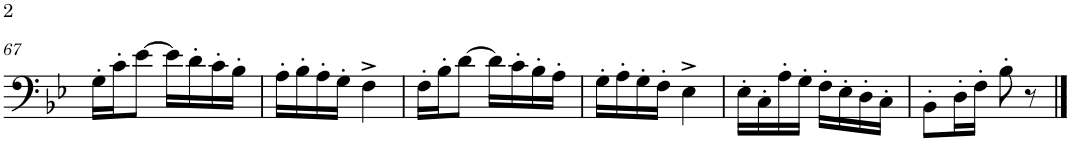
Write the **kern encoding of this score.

**kern
*part1
*staff1
*I"Trombone
*I'Tbn.
!!LO:PB:g=z
*clefF4
*k[b-e-]
*M2/4
=67
16G'\LL
16c'\J
[8e-\J
16e-\LL]
16d'\
16c'\
16B-'\JJ
=68
16A'\LL
16B-'\
16A'\
16G'\JJ
4F^\
=69
16F'\LL
16B-'\J
[8d\J
16d\LL]
16c'\
16B-'\
16A'\JJ
=70
16G'\LL
16A'\
16G'\
16F'\JJ
4E-^\
=71
16E-'\LL
16C'\
16A'\
16G'\JJ
16F'\LL
16E-'\
16D'\
16C'\JJ
=72
8BB-'\L
16D'\L
16F'\JJ
8B-'\
8r
==
*-
